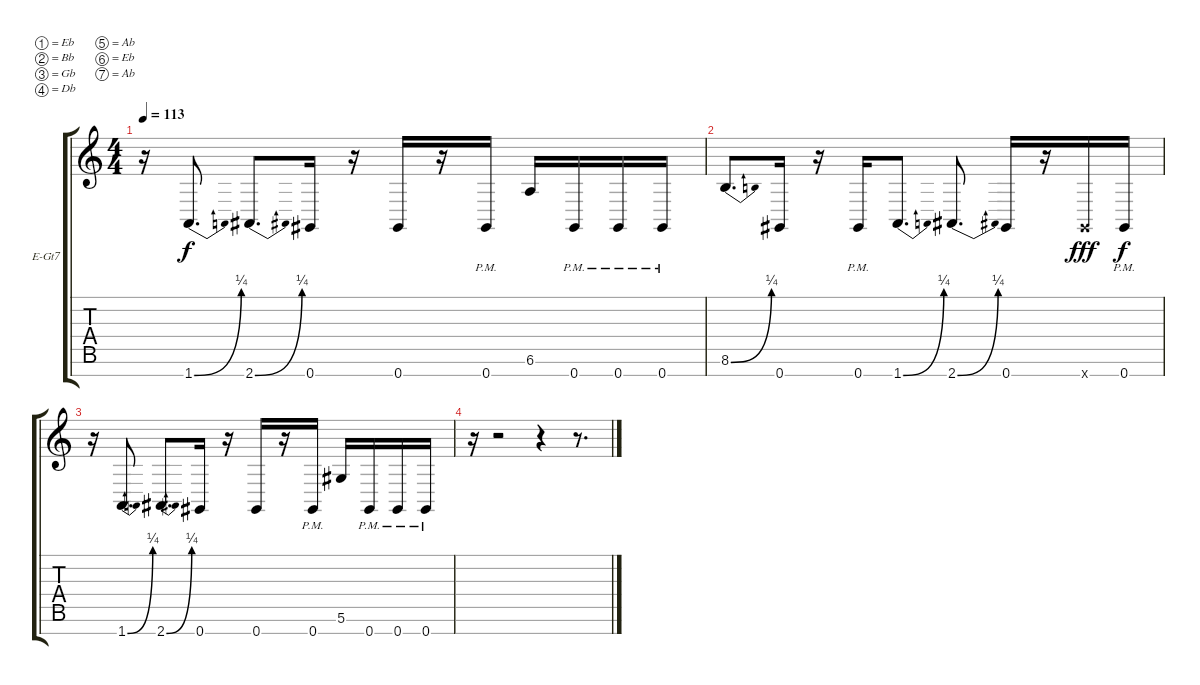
\bracketExtendMode groupsimilarinstruments
\firstSystemTrackNameOrientation horizontal
\otherSystemsTrackNameOrientation horizontal
\track ("Track 1" "E-Gt7") {instrument distortionguitar}
\staff {score tabs}
\tuning (Eb4 Bb3 Gb3 Db3 Ab2 Eb2 Ab1)
\ts (4 4)
\tempo 113
\clef g2
\ks c
r.16{dy f} 1.7{be (bend 0 0 60 1)}.8{d} 2.7{be (bend 0 0 60 1)}.8{d} 0.7.16 r.16 0.7.16 r.16 0.7{pm}.16 6.6.16 0.7{pm}.16 0.7{pm}.16 0.7{pm}.16 |
8.6{be (bend 0 0 60 1)}.8{d} 0.7.16 r.16 0.7{pm}.16 1.7{be (bend 0 0 60 1)}.8{d} 2.7{be (bend 0 0 60 1)}.8{d} 0.7.16 r.16 0.7{x}.16{dy fff} 0.7{pm}.16{dy f} |
r.16 1.7{be (bend 0 0 60 1)}.8{d} 2.7{be (bend 0 0 60 1)}.8{d} 0.7.16 r.16 0.7.16 r.16 0.7{pm}.16 5.6.16 0.7{pm}.16 0.7{pm}.16 0.7{pm}.16 |
r.16 r.2 r.4 r.8{d}
